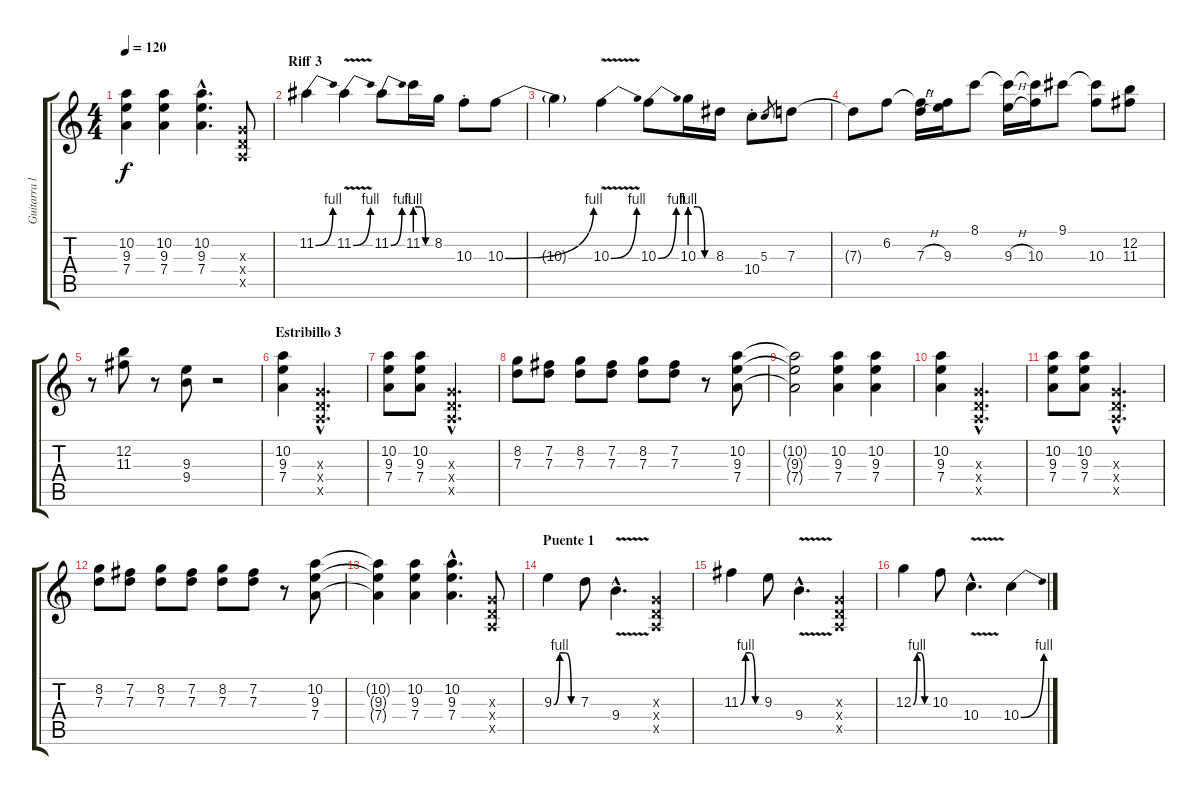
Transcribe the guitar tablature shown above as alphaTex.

\track ("Guitarra líder" "Guitarra l") {instrument distortionguitar}
\staff {score tabs}
\tuning (E4 B3 G3 D3 A2 E2) {hide}
\ts (4 4)
\tempo 120
\clef g2
\ks c
(10.2{t} 9.3{t} 7.4{t}).4{dy f} (10.2 9.3 7.4).4 (10.2{hac} 9.3{hac} 7.4{hac}).4{d volume 16} (0.3{x} 0.4{x} 0.5{x}).8 |
\section ("" "Riff 3")
11.2{be (bend 0 0 60 4)}.4 11.2{be (bend 0 0 60 4) v}.4 11.2{be (bend 0 0 60 4)}.8 11.2{be (custom 0 4 20 4 40 0 60 0)}.16 8.2.16 10.3{st}.8 10.3{be (bend 0 0 60 4)}.8 |
10.3{t}.4 10.3{be (bend 0 0 60 4) v}.4 10.3{be (bend 0 0 60 4)}.8 10.3{be (custom 0 4 20 4 40 0 60 0)}.16 8.3.16 10.4{st}.8 5.3.8{gr} 7.3.8 |
7.3{t}.8 6.2.8 (6.2{t} 7.3{h}).16 (6.2{t} 9.3).16 8.1.8 (8.1{t} 9.3{h}).16 (8.1{t} 10.3).16 9.1.8 (9.1{t} 10.3).8 (12.2 11.3).8 |
r.8 (12.2 11.3).8 r.8 (9.3 9.4).8 r.2{volume 14} |
\section ("" "Estribillo 3")
(10.2 9.3 7.4).4 (0.3{hac x} 0.4{hac x} 0.5{hac x}).2{d} |
(10.2 9.3 7.4).8 (10.2 9.3 7.4).8 (0.3{hac x} 0.4{hac x} 0.5{hac x}).2{d} |
(8.2 7.3).8 (7.2 7.3).8 (8.2 7.3).8 (7.2 7.3).8 (8.2 7.3).8 (7.2 7.3).8 r.8 (10.2 9.3 7.4).8 |
(10.2{t} 9.3{t} 7.4{t}).2 (10.2 9.3 7.4).4 (10.2 9.3 7.4).4 |
(10.2 9.3 7.4).4 (0.3{hac x} 0.4{hac x} 0.5{hac x}).2{d} |
(10.2 9.3 7.4).8 (10.2 9.3 7.4).8 (0.3{hac x} 0.4{hac x} 0.5{hac x}).2{d} |
(8.2 7.3).8 (7.2 7.3).8 (8.2 7.3).8 (7.2 7.3).8 (8.2 7.3).8 (7.2 7.3).8 r.8 (10.2 9.3 7.4).8 |
(10.2{t} 9.3{t} 7.4{t}).4 (10.2 9.3 7.4).4 (10.2{hac} 9.3{hac} 7.4{hac}).4{d volume 16} (0.3{x} 0.4{x} 0.5{x}).8 |
\section ("" "Puente 1")
9.3{be (custom 0 0 15 4 30 4 45 0 60 0)}.4 7.3.8 9.4{v hac}.4{d} (0.3{x} 0.4{x} 0.5{x}).4 |
11.3{be (custom 0 0 15 4 30 4 45 0 60 0)}.4 9.3.8 9.4{v hac}.4{d} (0.3{x} 0.4{x} 0.5{x}).4 |
12.3{be (custom 0 0 15 4 30 4 45 0 60 0)}.4 10.3.8 10.4{v hac}.4{d} 10.4{be (bend 0 0 60 4)}.4
